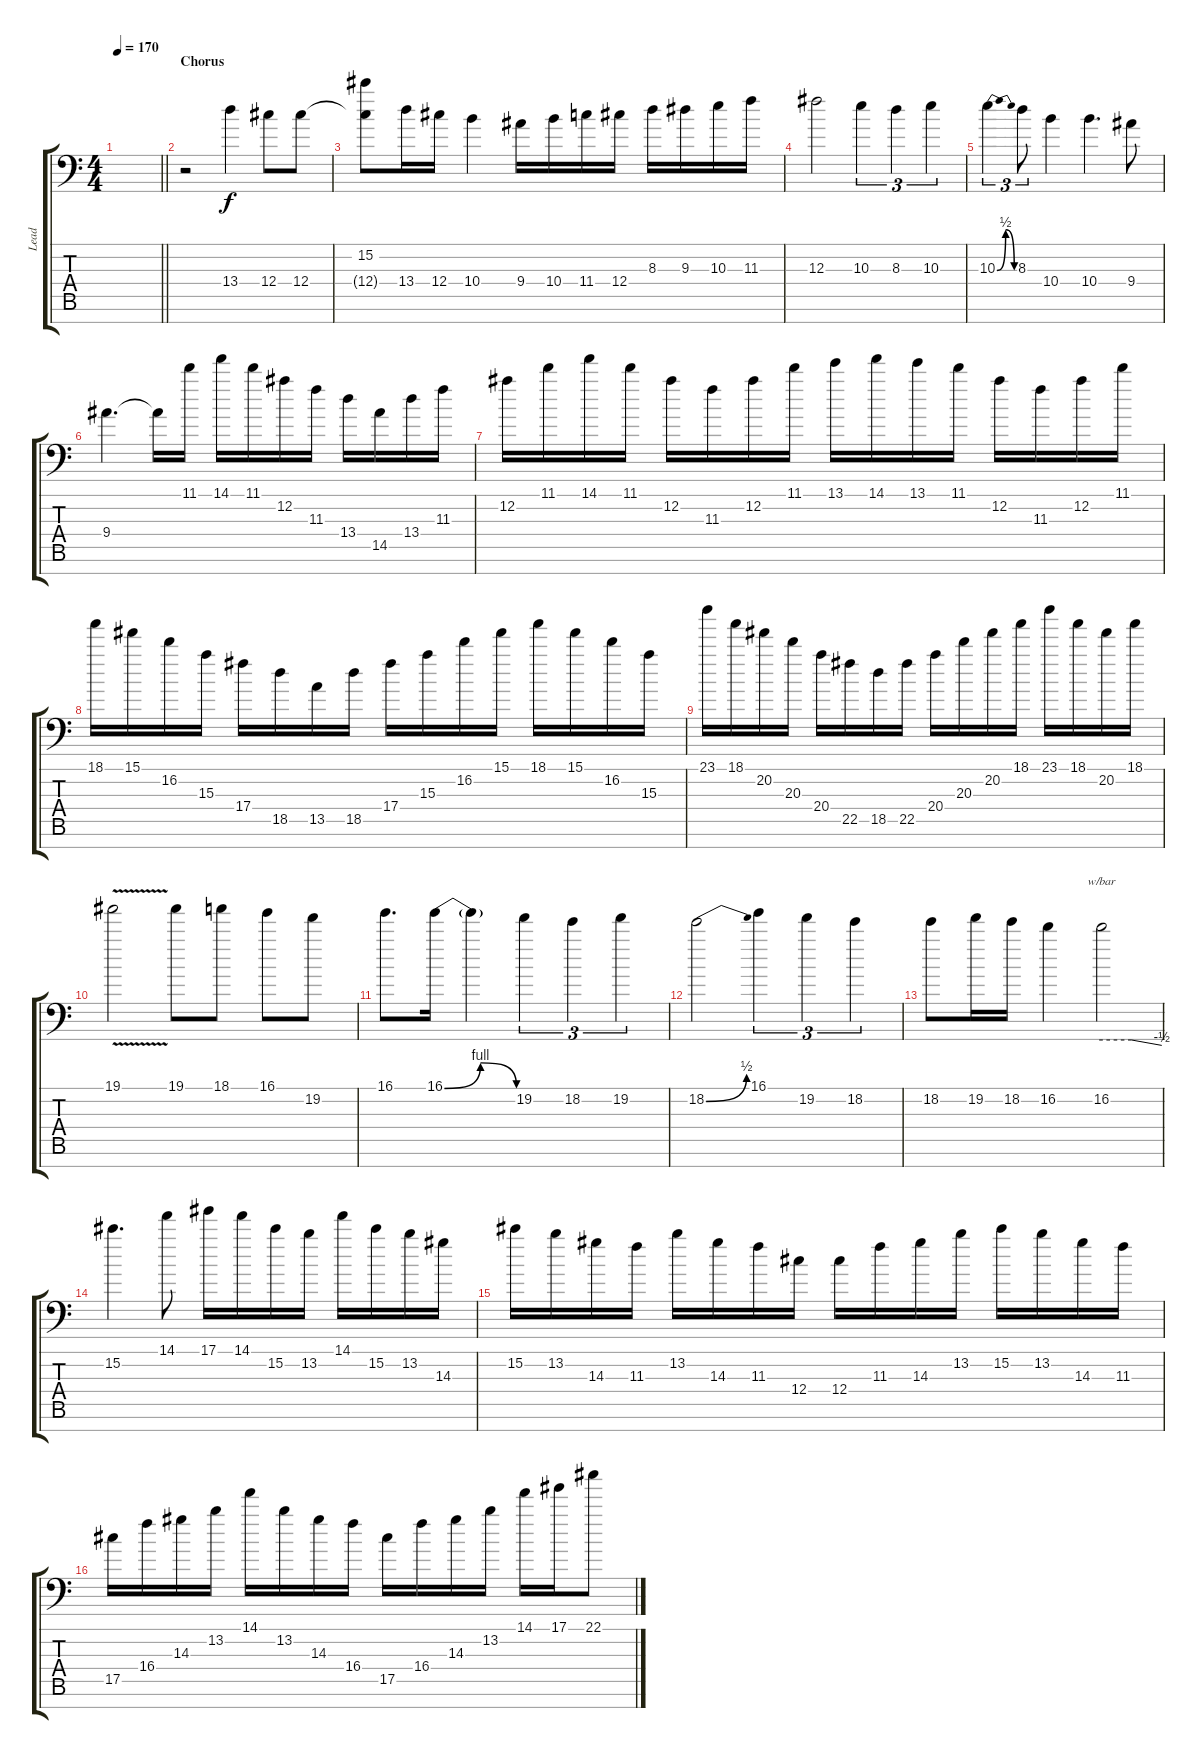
\track ("Lead" "Lead") {instrument distortionguitar}
\staff {score tabs}
\tuning (Eb4 Bb3 Gb3 Db3 Ab2 Eb2 Bb1) {hide}
\ts (4 4)
\tempo 170
\clef f4
\barLineRight lightlight
\ks c
|
\section ("" "Chorus")
r.2 13.4.4 12.4.8 12.4.8 |
(15.2 12.4{t}).8 13.4.16 12.4.16 10.4.4 9.4.16 10.4.16 11.4.16 12.4.16 8.3.16 9.3.16 10.3.16 11.3.16 |
12.3.2 10.3.4{tu (3 2)} 8.3.4{tu (3 2)} 10.3.4{tu (3 2)} |
10.3{be (bendrelease 0 0 30 2 30 2 60 0)}.4{tu (3 2)} 8.3.8{tu (3 2)} 10.4.4 10.4.4{d} 9.4.8 |
9.4.4{d} 9.4{t}.16 11.1.16 14.1.16 11.1.16 12.2.16 11.3.16 13.4.16 14.5.16 13.4.16 11.3.16 |
12.2.16 11.1.16 14.1.16 11.1.16 12.2.16 11.3.16 12.2.16 11.1.16 13.1.16 14.1.16 13.1.16 11.1.16 12.2.16 11.3.16 12.2.16 11.1.16 |
18.1.16 15.1.16 16.2.16 15.3.16 17.4.16 18.5.16 13.5.16 18.5.16 17.4.16 15.3.16 16.2.16 15.1.16 18.1.16 15.1.16 16.2.16 15.3.16 |
23.1.16 18.1.16 20.2.16 20.3.16 20.4.16 22.5.16 18.5.16 22.5.16 20.4.16 20.3.16 20.2.16 18.1.16 23.1.16 18.1.16 20.2.16 18.1.16 |
19.1{v}.2 19.1.8 18.1.8 16.1.8 19.2.8 |
16.1.8{d} 16.1{be (bendrelease 0 0 30 4 30 4 60 0)}.16 16.1{t}.4 19.2.4{tu (3 2)} 18.2.4{tu (3 2)} 19.2.4{tu (3 2)} |
18.2{be (bend 0 0 60 2)}.2 16.1.4{tu (3 2)} 19.2.4{tu (3 2)} 18.2.4{tu (3 2)} |
18.2.8 19.2.16 18.2.16 16.2.4 16.2.2{tbe (custom default 0 0 30 0 60 -2)} |
15.2.4{d} 14.1.8 17.1.16 14.1.16 15.2.16 13.2.16 14.1.16 15.2.16 13.2.16 14.3.16 |
15.2.16 13.2.16 14.3.16 11.3.16 13.2.16 14.3.16 11.3.16 12.4.16 12.4.16 11.3.16 14.3.16 13.2.16 15.2.16 13.2.16 14.3.16 11.3.16 |
17.5.16 16.4.16 14.3.16 13.2.16 14.1.16 13.2.16 14.3.16 16.4.16 17.5.16 16.4.16 14.3.16 13.2.16 14.1.16 17.1.16 22.1.8
